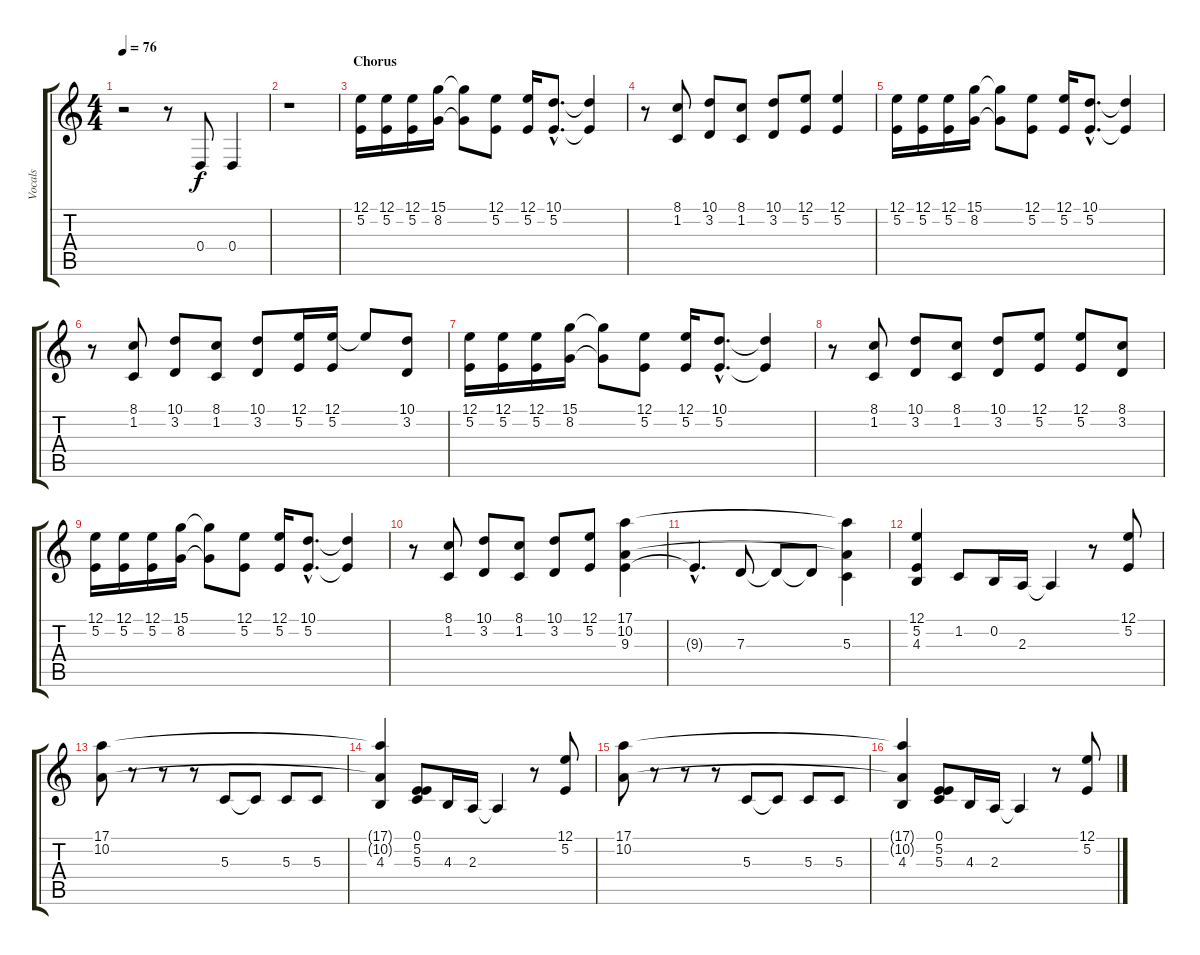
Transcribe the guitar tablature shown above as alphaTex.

\track ("Vocals" "Vocals") {instrument clarinet}
\staff {score tabs}
\tuning (E4 B3 G3 D3 A2 E2) {hide}
\ts (4 4)
\tempo 76
\clef g2
\ks c
r.2{dy f} r.8 0.4.8 0.4.4 |
r.1 |
\section ("" "Chorus")
(12.1 5.2).16 (12.1 5.2).16 (12.1 5.2).16 (15.1 8.2).16 (15.1{t} 8.2{t}).8 (12.1 5.2).8 (12.1 5.2).16 (10.1{hac} 5.2{hac}).8{d} (10.1{t} 5.2{t}).4 |
r.8 (8.1 1.2).8 (10.1 3.2).8 (8.1 1.2).8 (10.1 3.2).8 (12.1 5.2).8 (12.1 5.2).4 |
(12.1 5.2).16 (12.1 5.2).16 (12.1 5.2).16 (15.1 8.2).16 (15.1{t} 8.2{t}).8 (12.1 5.2).8 (12.1 5.2).16 (10.1{hac} 5.2{hac}).8{d} (10.1{t} 5.2{t}).4 |
r.8 (8.1 1.2).8 (10.1 3.2).8 (8.1 1.2).8 (10.1 3.2).8 (12.1 5.2).16 (12.1 5.2).16 12.1{t}.8 (10.1 3.2).8 |
(12.1 5.2).16 (12.1 5.2).16 (12.1 5.2).16 (15.1 8.2).16 (15.1{t} 8.2{t}).8 (12.1 5.2).8 (12.1 5.2).16 (10.1{hac} 5.2{hac}).8{d} (10.1{t} 5.2{t}).4 |
r.8 (8.1 1.2).8 (10.1 3.2).8 (8.1 1.2).8 (10.1 3.2).8 (12.1 5.2).8 (12.1 5.2).8 (8.1 3.2).8 |
(12.1 5.2).16 (12.1 5.2).16 (12.1 5.2).16 (15.1 8.2).16 (15.1{t} 8.2{t}).8 (12.1 5.2).8 (12.1 5.2).16 (10.1{hac} 5.2{hac}).8{d} (10.1{t} 5.2{t}).4 |
r.8 (8.1 1.2).8 (10.1 3.2).8 (8.1 1.2).8 (10.1 3.2).8 (12.1 5.2).8 (17.1 10.2 9.3).4 |
9.3{hac t}.4{d} 7.3.8 7.3{t}.8 7.3{t}.8 (17.1{t} 10.2{t} 5.3).4 |
(12.1 5.2 4.3).4 1.2.8 0.2.16 2.3.16 2.3{t}.4 r.8 (12.1 5.2).8 |
(17.1 10.2).8 r.8 r.8 r.8 5.3.8 5.3{t}.8 5.3.8 5.3.8 |
(17.1{t} 10.2{t} 4.3).4 (0.1 5.2 5.3).8 4.3.16 2.3.16 2.3{t}.4 r.8 (12.1 5.2).8 |
(17.1 10.2).8 r.8 r.8 r.8 5.3.8 5.3{t}.8 5.3.8 5.3.8 |
(17.1{t} 10.2{t} 4.3).4 (0.1 5.2 5.3).8 4.3.16 2.3.16 2.3{t}.4 r.8 (12.1 5.2).8
